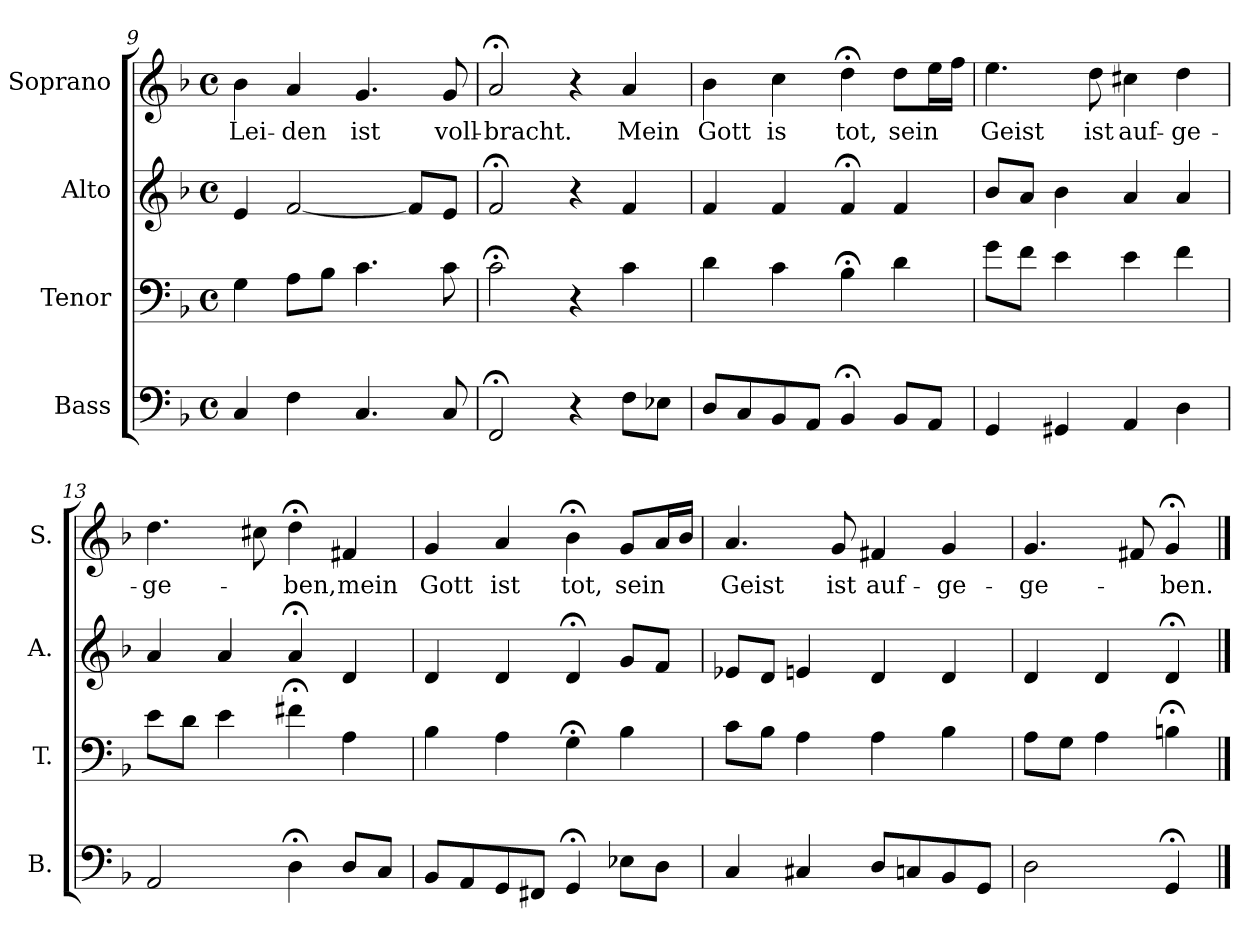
**kern	**kern	**kern	**kern	**text
*part4	*part3	*part2	*part1	*part1
*staff4	*staff3	*staff2	*staff1	*staff1
*I"Bass	*I"Tenor	*I"Alto	*I"Soprano	*
*I'B.	*I'T.	*I'A.	*I'S.	*
*clefF4	*clefF4	*clefG2	*clefG2	*
*k[b-]	*k[b-]	*k[b-]	*k[b-]	*
*F:	*F:	*F:	*d:	*
*M4/4	*M4/4	*M4/4	*M4/4	*
*met(c)	*met(c)	*met(c)	*met(c)	*
=9	=9	=9	=9	=9
!	!	!	!	!LO:LY:b
4C/	4G\	4e/	4b-\	Lei-
!	!	!	!	!LO:LY:b
4F\	8A\L	[2f/	4a/	-den
.	8B-\J	.	.	.
!	!	!	!	!LO:LY:b
4.C/	4.c\	.	4.g/	ist
.	.	8f/L]	.	.
!	!	!	!	!LO:LY:b
8C/	8c\	8e/J	8g/	voll-
=10	=10	=10	=10	=10
!	!	!	!	!LO:LY:b
2FF;</	2c;<\	2f;</	2a;</	-bracht.
4r	4r	4r	4r	.
!	!	!	!	!LO:LY:b
8F\L	4c\	4f/	4a/	Mein
8E-X\J	.	.	.	.
=11	=11	=11	=11	=11
!	!	!	!	!LO:LY:b
8D/L	4d\	4f/	4b-\	Gott
8C/	.	.	.	.
!	!	!	!	!LO:LY:b
8BB-/	4c\	4f/	4cc\	is
8AA/J	.	.	.	.
!	!	!	!	!LO:LY:b
4BB-;</	4B-;<\	4f;</	4dd;<\	tot,
!	!	!	!	!LO:LY:b
8BB-/L	4d\	4f/	8dd\L	sein
8AA/J	.	.	16ee\L	.
.	.	.	16ff\JJ	.
!!LO:PB:g=z
=12	=12	=12	=12	=12
!	!	!	!	!LO:LY:b
4GG/	8g\L	8b-/L	4.ee\	Geist
.	8f\J	8a/J	.	.
4GG#X/	4e\	4b-\	.	.
!	!	!	!	!LO:LY:b
.	.	.	8dd\	ist
!	!	!	!	!LO:LY:b
4AA/	4e\	4a/	4cc#X\	auf-
!	!	!	!	!LO:LY:b
4D\	4f\	4a/	4dd\	-ge-
=13	=13	=13	=13	=13
!	!	!	!	!LO:LY:b
2AA/	8e\L	4a/	4.dd\	-ge-
.	8d\J	.	.	.
.	4e\	4a/	.	.
.	.	.	8cc#X\	.
!	!	!	!	!LO:LY:b
4D;<\	4f#X;<\	4a;</	4dd;<\	-ben,
!	!	!	!	!LO:LY:b
8D/L	4A\	4d/	4f#X/	mein
8C/J	.	.	.	.
=14	=14	=14	=14	=14
!	!	!	!	!LO:LY:b
8BB-/L	4B-\	4d/	4g/	Gott
8AA/	.	.	.	.
!	!	!	!	!LO:LY:b
8GG/	4A\	4d/	4a/	ist
8FF#X/J	.	.	.	.
!	!	!	!	!LO:LY:b
4GG;</	4G;<\	4d;</	4b-;<\	tot,
!	!	!	!	!LO:LY:b
8E-X\L	4B-\	8g/L	8g/L	sein
8D\J	.	8f/J	16a/L	.
.	.	.	16b-/JJ	.
=15	=15	=15	=15	=15
!	!	!	!	!LO:LY:b
4C/	8c\L	8e-X/L	4.a/	Geist
.	8B-\J	8d/J	.	.
4C#X/	4A\	4en/	.	.
!	!	!	!	!LO:LY:b
.	.	.	8g/	ist
!	!	!	!	!LO:LY:b
8D/L	4A\	4d/	4f#X/	auf-
8Cn/	.	.	.	.
!	!	!	!	!LO:LY:b
8BB-/	4B-\	4d/	4g/	-ge-
8GG/J	.	.	.	.
=16	=16	=16	=16	=16
!	!	!	!	!LO:LY:b
2D\	8A\L	4d/	4.g/	-ge-
.	8G\J	.	.	.
.	4A\	4d/	.	.
.	.	.	8f#X/	.
!	!	!	!	!LO:LY:b
4GG;</	4Bn;<\	4d;</	4g;</	-ben.
==	==	==	==	==
*-	*-	*-	*-	*-
